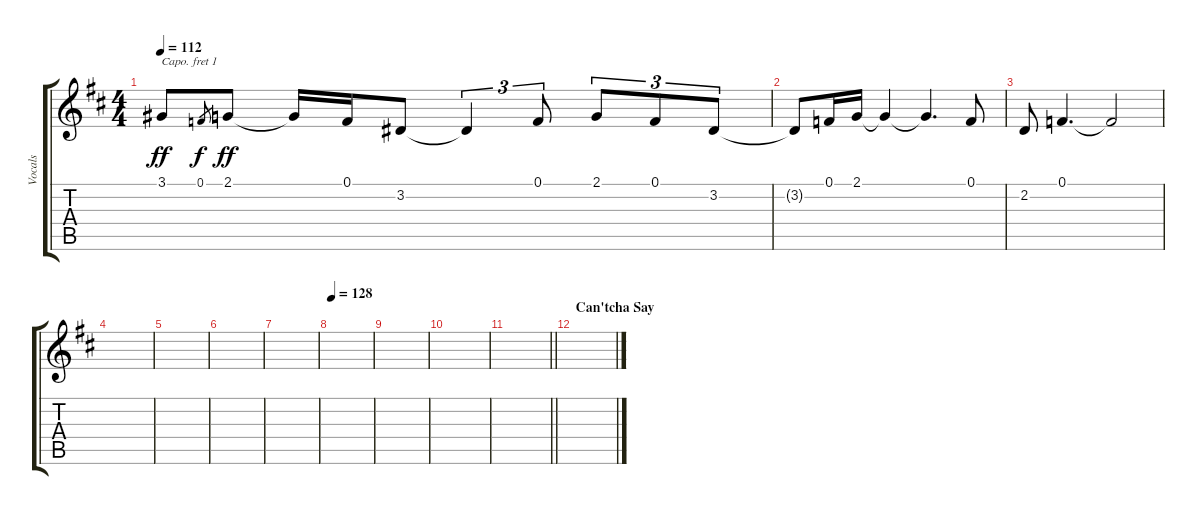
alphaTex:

\track ("Vocals" "Vocals") {instrument lead6voice}
\staff {score tabs}
\capo 1
\tuning (E4 B3 G3 D3 A2 E2) {hide}
\ts (4 4)
\tempo 112
\clef g2
\ks d
3.1{t}.8{dy ff} 0.1.8{gr dy f} 2.1.8{dy ff} 2.1{t}.16 0.1.16 3.2.8 3.2{t}.4{tu (3 2)} 0.1.8{tu (3 2)} 2.1.8{tu (3 2)} 0.1.8{tu (3 2)} 3.2.8{tu (3 2)} |
3.2{t}.8 0.1.16 2.1.16 2.1{t}.4 2.1{t}.4{d} 0.1.8 |
2.2.8 0.1.4{d} 0.1{t}.2 |
|
|
|
|
\tempo 128
|
|
|
\barLineRight lightlight
|
\section ("" "Can'tcha Say")
